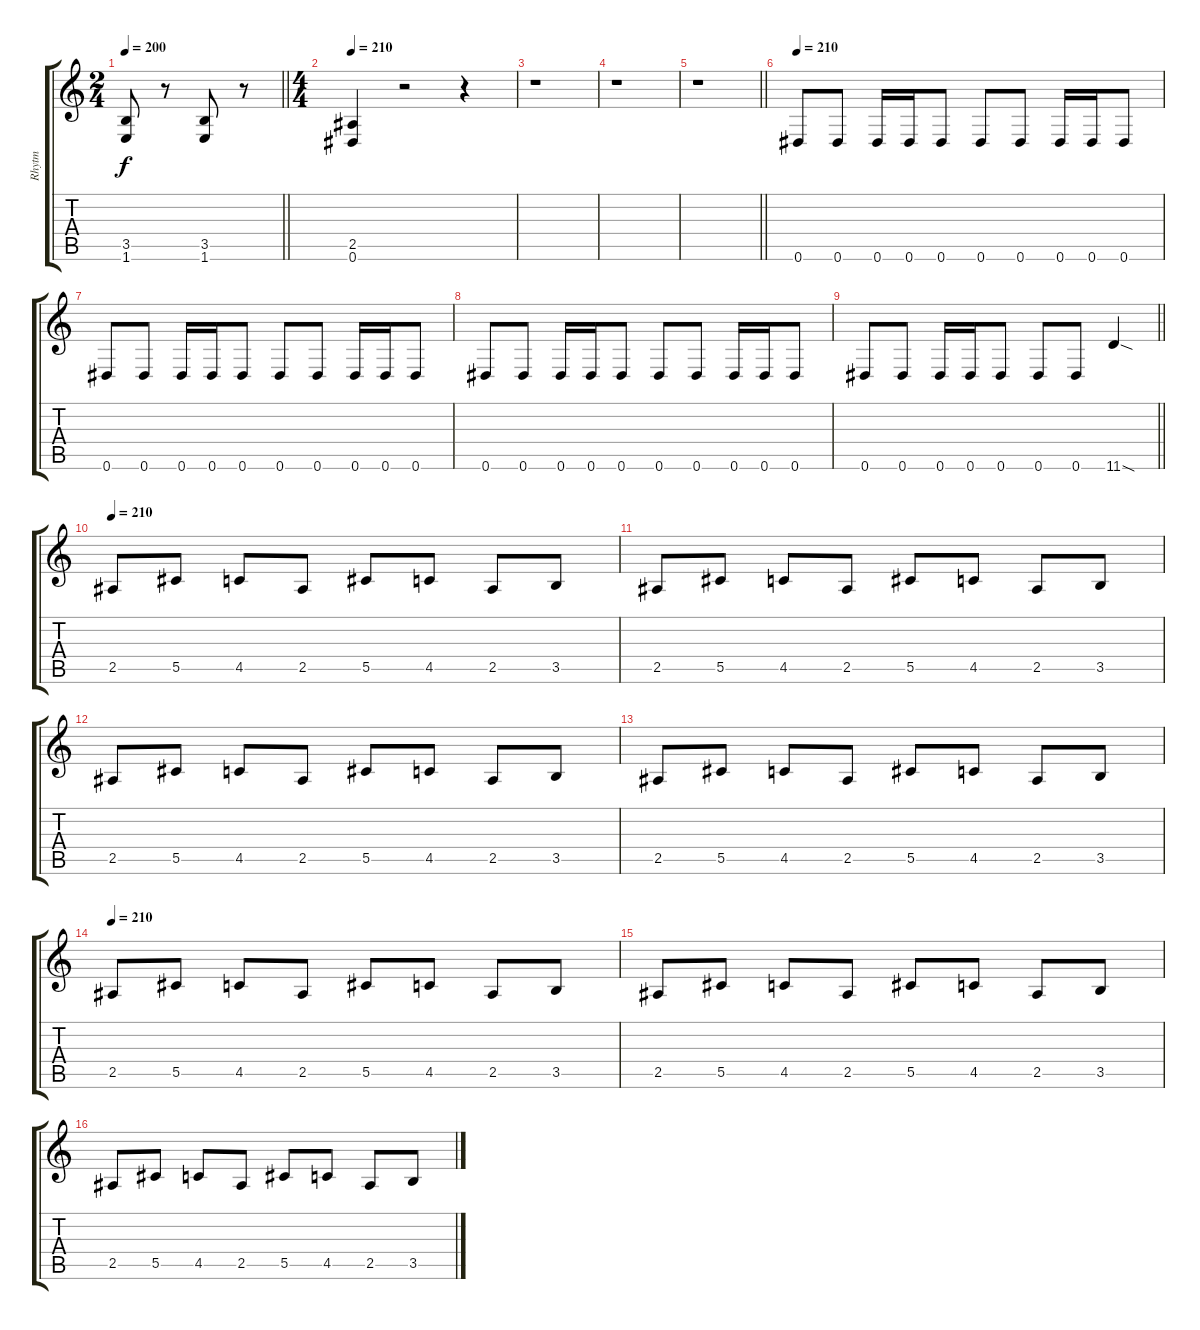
\track ("Rhytm" "Rhytm") {instrument distortionguitar}
\staff {score tabs}
\tuning (Eb4 Bb3 Gb3 Db3 Ab2 Eb2) {hide}
\ts (2 4)
\tempo 200
\clef g2
\barLineRight lightlight
\ks c
(3.5 1.6).8{dy f} r.8 (3.5 1.6).8 r.8 |
\ts (4 4)
\tempo 210
(2.5 0.6).4 r.2 r.4 |
r.1 |
r.1 |
\barLineRight lightlight
r.1 |
\tempo 210
0.6.8 0.6.8 0.6.16 0.6.16 0.6.8 0.6.8 0.6.8 0.6.16 0.6.16 0.6.8 |
0.6.8 0.6.8 0.6.16 0.6.16 0.6.8 0.6.8 0.6.8 0.6.16 0.6.16 0.6.8 |
0.6.8 0.6.8 0.6.16 0.6.16 0.6.8 0.6.8 0.6.8 0.6.16 0.6.16 0.6.8 |
\barLineRight lightlight
0.6.8 0.6.8 0.6.16 0.6.16 0.6.8 0.6.8 0.6.8 11.6{sod}.4 |
\tempo 210
2.5.8 5.5.8 4.5.8 2.5.8 5.5.8 4.5.8 2.5.8 3.5.8 |
2.5.8 5.5.8 4.5.8 2.5.8 5.5.8 4.5.8 2.5.8 3.5.8 |
2.5.8 5.5.8 4.5.8 2.5.8 5.5.8 4.5.8 2.5.8 3.5.8 |
2.5.8 5.5.8 4.5.8 2.5.8 5.5.8 4.5.8 2.5.8 3.5.8 |
\tempo 210
2.5.8 5.5.8 4.5.8 2.5.8 5.5.8 4.5.8 2.5.8 3.5.8 |
2.5.8 5.5.8 4.5.8 2.5.8 5.5.8 4.5.8 2.5.8 3.5.8 |
2.5.8 5.5.8 4.5.8 2.5.8 5.5.8 4.5.8 2.5.8 3.5.8
